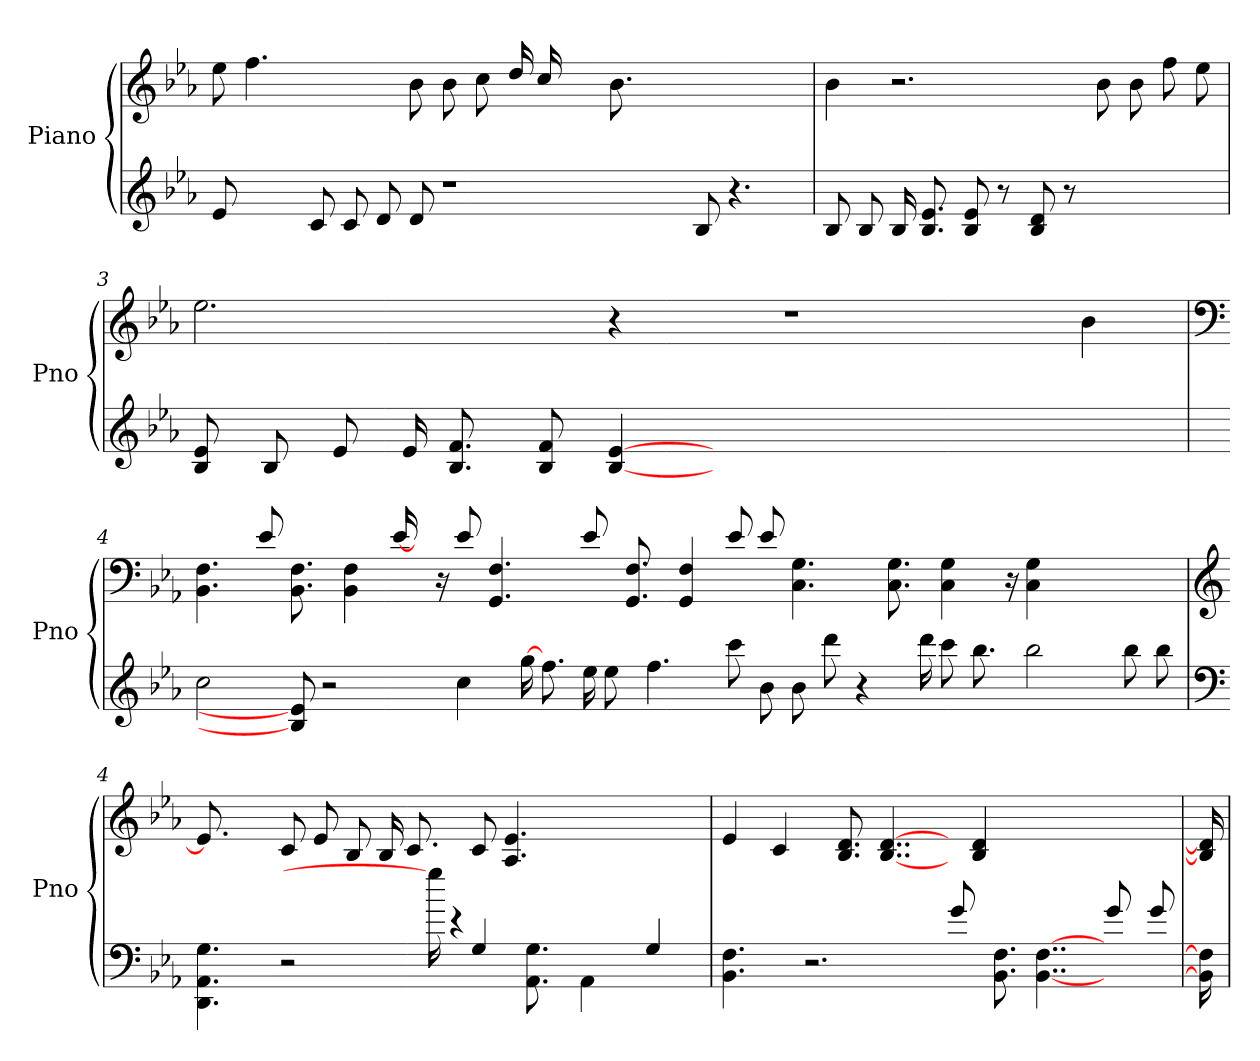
**kern	**kern
*part1	*part1
*staff2	*staff1
*I"Piano	*
*I'Pno	*
*clefG2	*clefG2
*k[b-e-a-]	*k[b-e-a-]
=1	=1
8e-/	8ee-\
4.ryy	4.ff\
8c/	4.ryy
8c/	.
8d/	.
8d/	8b-\
1r	8b-\
.	8cc\
.	16dd/
.	16cc/
.	4ryy
.	8.b-\
.	2ryy
8B-/	.
4.r	.
.	8.ryy
=2	=2
8B-/	4b-\
8B-/	.
16B-/	2.r
8.e-/ 8.B-/	.
8e-/ 8B-/	.
8r	.
8d/ 8B-/	.
8r	.
2ryy	8b-\
.	8b-\
.	8ff\
.	8ee-\
=3	=3
8B-/ 8e-/	2.ee-\
8B-/	.
8e-/	.
16e-/	.
8.B-/ 8.f/	.
8f/ 8B-/	.
[4e-/ [4B-/	4r
1ryy	8ryy
.	1r
4.ryy	.
.	4b-\
!!LO:LB:g=z
=4	=4
*	*clefF4
2cc\	4.BB-\ 4.F\
.	8e-/
8e-/] 8B-/]	8.BB-\ 8.F\
2r	.
.	4F\ 4BB-\
.	[16e-/
.	16ryy
.	16r
4cc\	8e-/
.	4.F/ 4.GG/
[16gg\	.
8.ff\	.
16ee-\	8e-/
8ee-\	.
.	8.F/ 8.GG/
4.ff\	.
.	4GG/ 4F/
8ccc\	8e-/
8b-\	8e-/
8b-\	4.C\ 4.G\
8ddd\	.
4r	.
.	8.C\ 8.G\
16ddd\	.
8ccc\	4C\ 4G\
8.bb-\	.
.	16r
2bb-\	4G\ 4C\
.	2ryy
8bb-\	.
8bb-\	.
!!LO:LB:g=z
=4	=4
*clefF4	*clefG2
*^	*
4.AA-\ 4.G\ 4.DD\	1ryy	8.e-/]
.	.	8.ryy
2r	.	8c/
.	.	8e-/
.	.	8B-/
.	.	16B-/
.	.	8.c/
16gg\]	.	.
4r	.	.
.	4G/	8c/
.	.	4.A-/ 4.e-/
8.G\ 8.AA-\	.	.
.	2ryy	.
4AA-\	.	.
.	.	4.ryy
4G/	.	.
.	8ryy	.
*v	*v	*
=5	=5
4.BB-\ 4.F\	4e-/
.	4c/
2.r	.
.	8.B-/ 8.d/
.	[4..d/ [4..B-/
8g/	16ryy
.	4d/ 4B-/
8.BB-\ 8.F\	.
[4..F\ [4..BB-\	2ryy
8g/	.
.	8.ryy
8g/	.
=6	=6
16F\] 16BB-\]	16d/] 16B-/]
=	=
*-	*-
